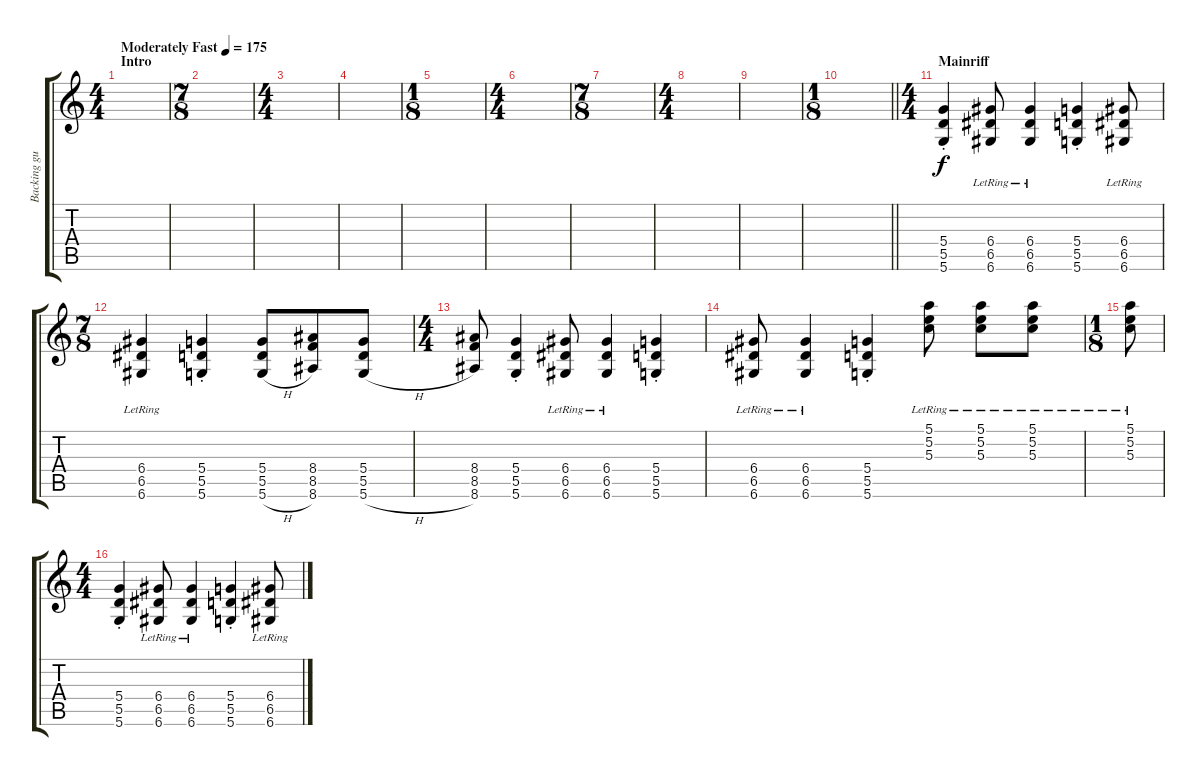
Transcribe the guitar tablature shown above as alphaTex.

\track ("Backing guitar" "Backing gu") {instrument distortionguitar}
\staff {score tabs}
\tuning (E4 B3 G3 D3 A2 D2) {hide}
\ts (4 4)
\section ("" "Intro")
\tempo (175 "Moderately Fast")
\clef g2
\ks c
|
\ts (7 8)
|
\ts (4 4)
|
|
\ts (1 8)
|
\ts (4 4)
|
\ts (7 8)
|
\ts (4 4)
|
|
\ts (1 8)
\barLineRight lightlight
|
\ts (4 4)
\section ("" "Mainriff")
(5.4{st} 5.5{st} 5.6{st}).4 (6.4{lr} 6.5{lr} 6.6{lr}).8 (6.4{lr} 6.5{lr} 6.6{lr}).4 (5.4{st} 5.5{st} 5.6{st}).4 (6.4{lr} 6.5{lr} 6.6{lr}).8 |
\ts (7 8)
(6.4{lr} 6.5{lr} 6.6{lr}).4 (5.4{st} 5.5{st} 5.6{st}).4 (5.4 5.5 5.6{h}).8 (8.4 8.5 8.6).8 (5.4 5.5 5.6{h}).8 |
\ts (4 4)
(8.4 8.5 8.6).8 (5.4{st} 5.5{st} 5.6{st}).4 (6.4{lr} 6.5{lr} 6.6{lr}).8 (6.4{lr} 6.5{lr} 6.6{lr}).4 (5.4{st} 5.5{st} 5.6{st}).4 |
(6.4{lr} 6.5{lr} 6.6{lr}).8 (6.4{lr} 6.5{lr} 6.6{lr}).4 (5.4{st} 5.5{st} 5.6{st}).4 (5.1{lr} 5.2{lr} 5.3{lr}).8 (5.1{lr} 5.2{lr} 5.3{lr}).8 (5.1{lr} 5.2{lr} 5.3{lr}).8 |
\ts (1 8)
(5.1{lr} 5.2{lr} 5.3{lr}).8 |
\ts (4 4)
(5.4{st} 5.5{st} 5.6{st}).4 (6.4{lr} 6.5{lr} 6.6{lr}).8 (6.4{lr} 6.5{lr} 6.6{lr}).4 (5.4{st} 5.5{st} 5.6{st}).4 (6.4{lr} 6.5{lr} 6.6{lr}).8
